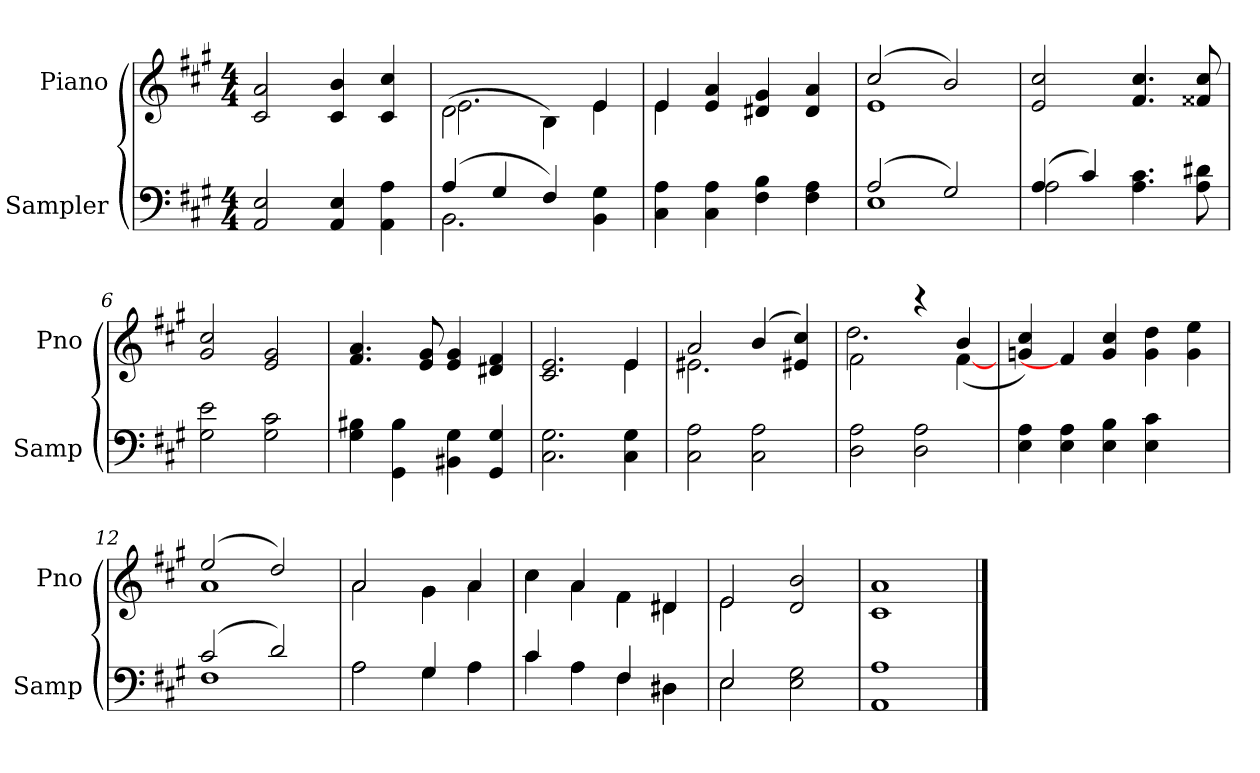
**kern	**kern
*part2	*part1
*staff2	*staff1
*I"Sampler	*I"Piano
*I'Samp	*I'Pno
*clefF4	*clefG2
*k[f#c#g#]	*k[f#c#g#]
*A:	*A:
*M4/4	*M4/4
=1	=1
2AA 2E	2c# 2a
4AA 4E	4c# 4b
4AA 4A	4c# 4cc#
=2	=2
*^	*^
(4A/	2.BB	(2d\	2.e
4G#/	.	.	.
4F#/)	.	4B\)	.
4BB 4G#	4ryy	4e/	4e
*v	*v	*	*
=3	=3	=3
4C# 4A	4e/	4e
4C# 4A	4e 4a	2.ryy
4F# 4B	4d#X 4g#	.
4F# 4A	4d# 4a	.
=4	=4	=4
*^	*	*
(2A/	1E	(2cc#/	1e
2G#/)	.	2b/)	.
*	*	*v	*v
=5	=5	=5
(4A/	2A	2e 2cc#
4c#/)	.	.
4.A 4.c#	2ryy	4.f# 4.cc#
8A 8d#X	.	8f##X 8cc#
*v	*v	*
=6	=6
2G# 2e	2g# 2cc#
2G# 2c#	2e 2g#
=7	=7
4G# 4B#X	4.f# 4.a
4GG# 4B#	.
.	8e 8g#
4BB#X 4G#	4e 4g#
4GG# 4G#	4d#X 4f#
=8	=8
*	*^
2.C# 2.G#	2.c# 2.e	2.ryy
4C# 4G#	4e/	4e
=9	=9	=9
2C# 2A	2a/	2.e#
2C# 2A	(4b/	.
.	4e#X 4cc#)	4ryy
=10	=10	=10
2D 2A	2f#\	2.dd
2D 2A	4r	.
.	4b/	([4f#
*	*v	*v
=11	=11
4E 4A	4gn 4cc#)
4E 4A	4f#]
4E 4B	4g 4cc#
4E 4c#	4g 4dd
4ryy	4g 4ee
=12	=12
*^	*^
(2c#/	1F#	(2ee/	1a
2d/)	.	2dd/)	.
=13	=13	=13	=13
2A\	2A	2a/	2a
4G#/	4G#	4g#\	4g#
4A\	4A	4a/	4a
=14	=14	=14	=14
4c#/	4c#	4cc#\	4cc#
4A\	4A	4a/	4a
4F#/	4F#	4f#\	4f#
4D#X\	4D#X	4d#X/	4d#X
=15	=15	=15	=15
2E/	2E	2e/	2e
2E 2G#	2ryy	2d 2b	2ryy
*v	*v	*	*
*	*v	*v
=16	=16
1AA 1A	1c# 1a
==	==
*-	*-
